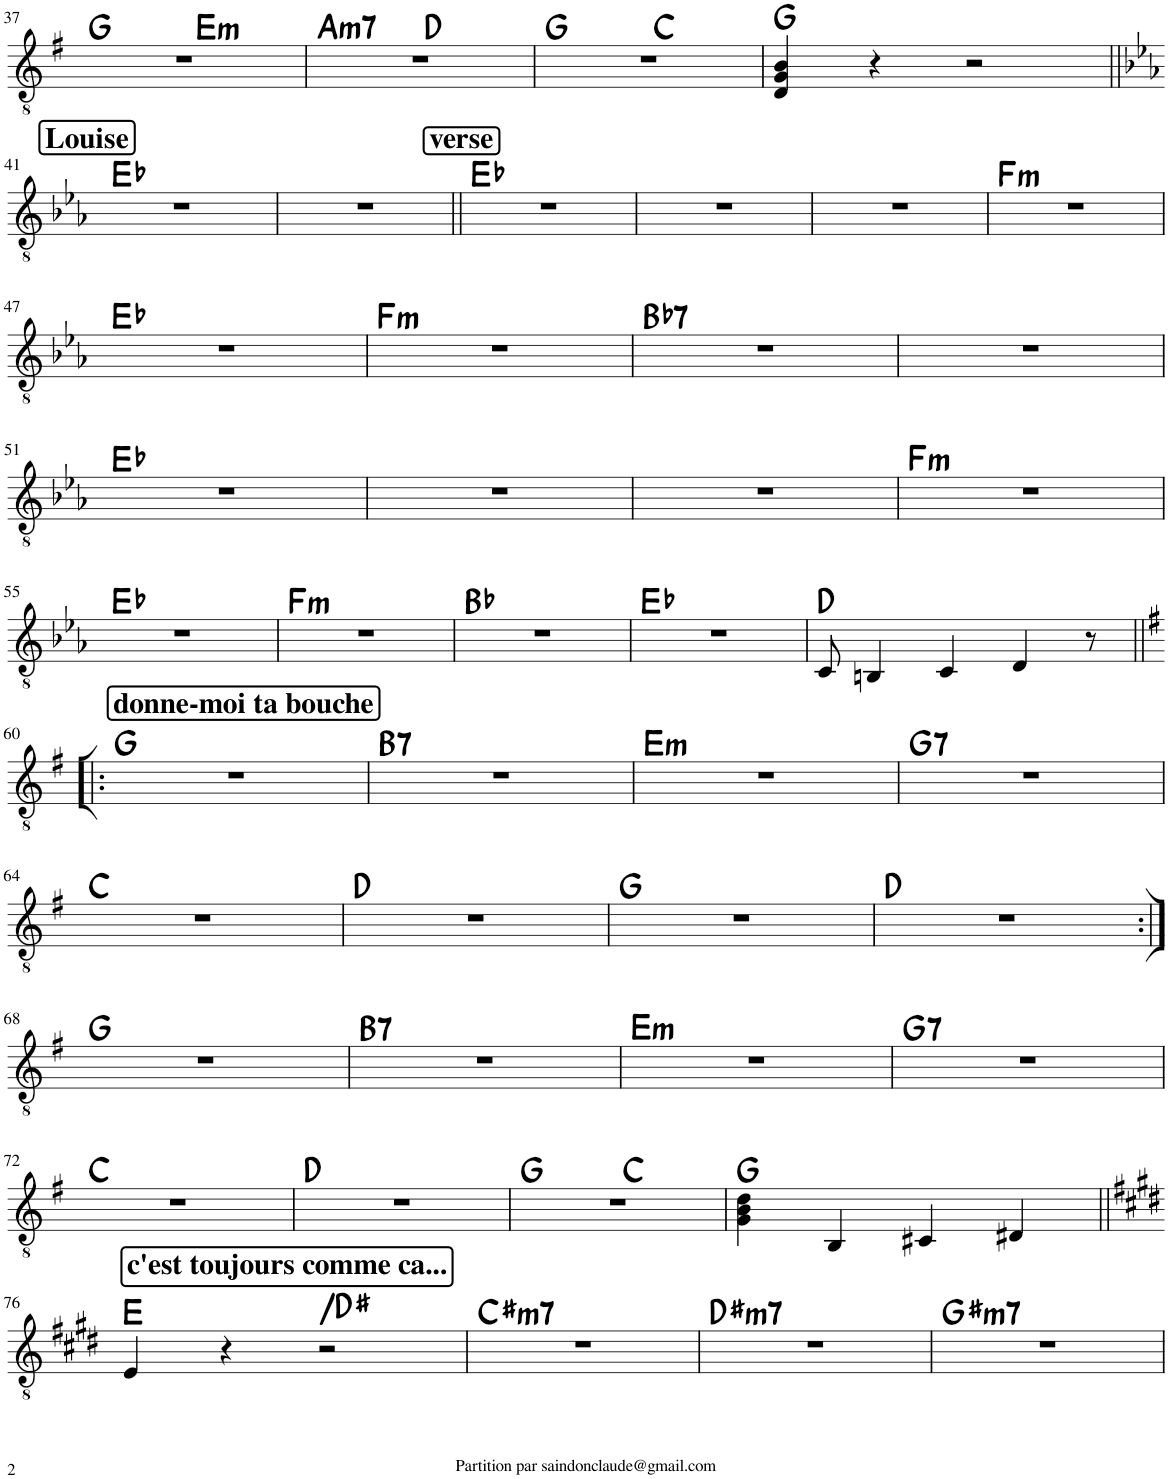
**kern	**harte
*part1	*part1
*staff1	*
*I"Classical Guitar	*
*I'Guit.	*
!!LO:PB:g=z
*clefGv2	*
*k[f#]	*
*M4/4	*
=37	=37
*^	*
1r	2ryy	G:maj
!	!	!LO:H:kt=m
.	2ryy	E:min
=38	=38	=38
!	!	!LO:H:kt=m7
1r	2ryy	A:min7
.	2ryy	D:maj
=39	=39	=39
1r	2ryy	G:maj
.	2ryy	C:maj
*v	*v	*
=40	=40
4D/ 4G/ 4B/	G:maj
4r	.
2r	.
!!LO:LB:g=z
!!LO:REH:place=s1:a:B:rj:fs=14:t=Louise
=41||	=41||
*k[b-e-a-]	*
1r	Eb:maj
=42	=42
1r	.
!!LO:REH:place=s1:a:B:rj:fs=14:t=verse
=43||	=43||
1r	Eb:maj
=44	=44
1r	.
=45	=45
1r	.
=46	=46
!	!LO:H:kt=m
1r	F:min
!!LO:LB:g=z
=47	=47
1r	Eb:maj
=48	=48
!	!LO:H:kt=m
1r	F:min
=49	=49
!	!LO:H:kt=7
1r	Bb:7
=50	=50
1r	.
!!LO:LB:g=z
=51	=51
1r	Eb:maj
=52	=52
1r	.
=53	=53
1r	.
=54	=54
!	!LO:H:kt=m
1r	F:min
!!LO:LB:g=z
=55	=55
1r	Eb:maj
=56	=56
!	!LO:H:kt=m
1r	F:min
=57	=57
1r	Bb:maj
=58	=58
1r	Eb:maj
=59	=59
8C/	D:maj
4BBn/	.
4C/	.
4D/	.
8r	.
!!LO:LB:g=z
!!LO:REH:place=s1:a:B:rj:fs=14:t=donne-moi ta bouche
=60!|:	=60!|:
*k[f#]	*
1r	G:maj
=61	=61
!	!LO:H:kt=7
1r	B:7
=62	=62
!	!LO:H:kt=m
1r	E:min
=63	=63
!	!LO:H:kt=7
1r	G:7
!!LO:LB:g=z
=64	=64
1r	C:maj
=65	=65
1r	D:maj
=66	=66
1r	G:maj
=67	=67
1r	D:maj
!!LO:LB:g=z
=68:|!	=68:|!
1r	G:maj
=69	=69
!	!LO:H:kt=7
1r	B:7
=70	=70
!	!LO:H:kt=m
1r	E:min
=71	=71
!	!LO:H:kt=7
1r	G:7
!!LO:LB:g=z
=72	=72
1r	C:maj
=73	=73
1r	D:maj
=74	=74
*^	*
1r	2ryy	G:maj
.	2ryy	C:maj
*v	*v	*
=75	=75
4G\ 4B\ 4d\	G:maj
4BB/	.
4C#X/	.
4D#X/	.
!!LO:LB:g=z
!!LO:REH:place=s1:a:B:rj:fs=14:t=c'est toujours comme ca...
=76||	=76||
*k[f#c#g#d#]	*
4E/	E:maj
4r	.
!	!LO:H:kt=N.C.
2r	N
=77	=77
!	!LO:H:kt=m7
1r	C#:min7
=78	=78
!	!LO:H:kt=m7
1r	D#:min7
=79	=79
!	!LO:H:kt=m7
1r	G#:min7
=	=
*-	*-
